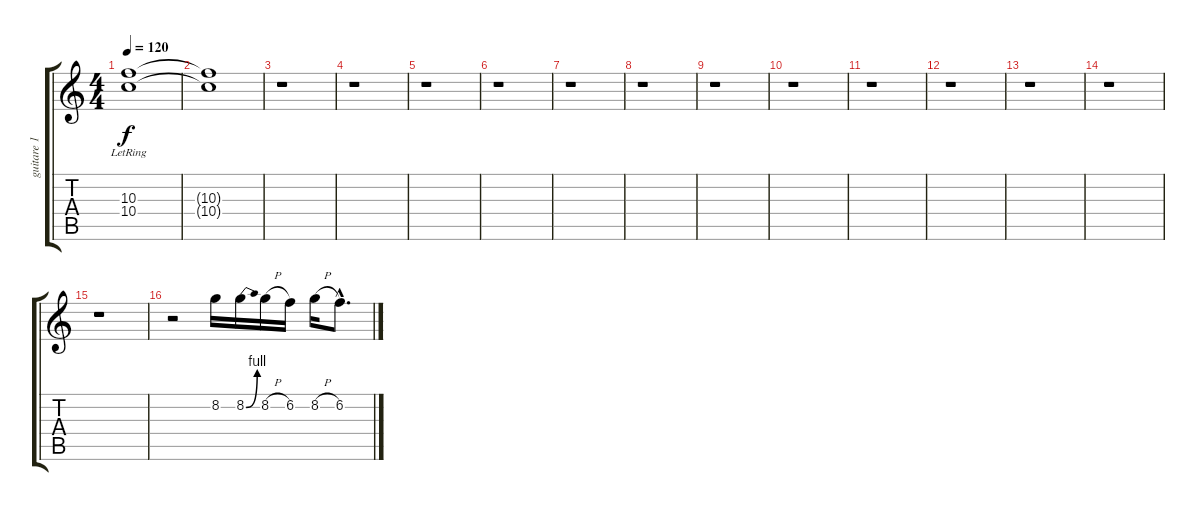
\track ("guitare 1" "guitare 1") {instrument overdrivenguitar}
\staff {score tabs}
\tuning (E4 B3 G3 D3 A2 E2) {hide}
\ts (4 4)
\tempo 120
\clef g2
\ks c
(10.3{lr} 10.4{lr}).1{dy f instrument overdrivenguitar} |
(10.3{t} 10.4{t}).1 |
r.1 |
r.1 |
r.1 |
r.1 |
r.1 |
r.1 |
r.1 |
r.1 |
r.1 |
r.1 |
r.1 |
r.1 |
r.1 |
r.2 8.2.16 8.2{be (bend 0 0 60 4)}.16 8.2{h}.16 6.2.16 8.2{h}.16 6.2{h hac}.8{d}
